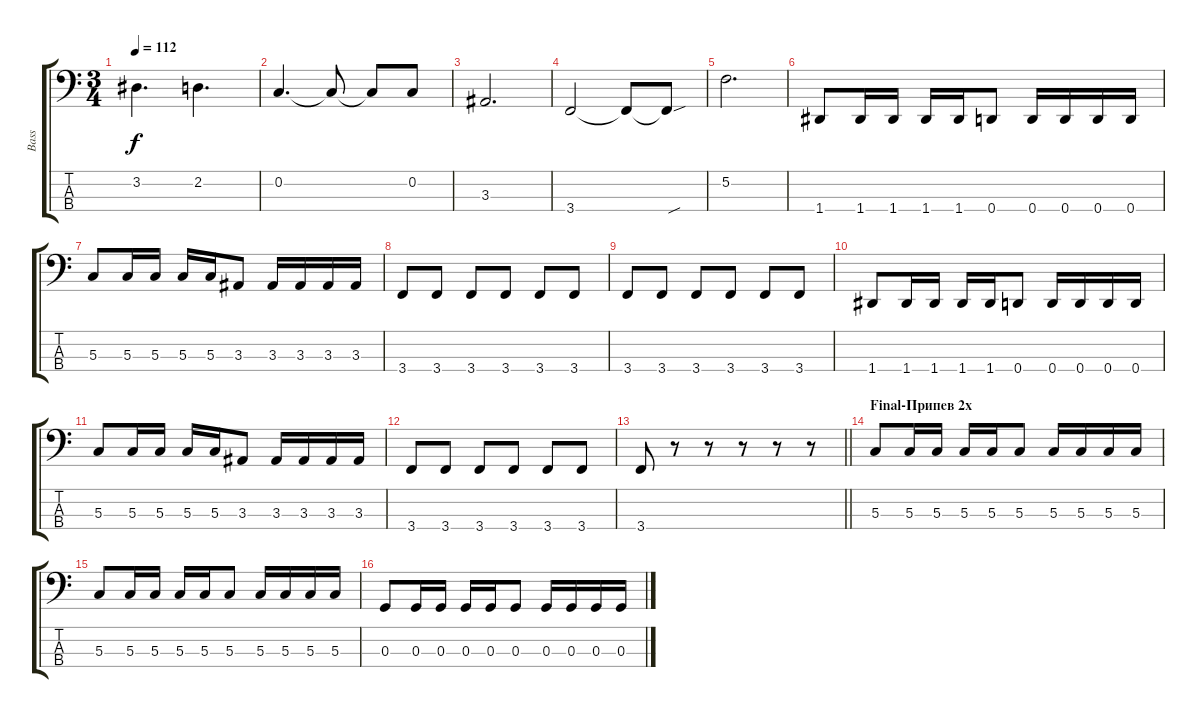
\track ("Bass" "Bass") {instrument electricbassfinger}
\staff {score tabs}
\tuning (F2 C2 G1 D1) {hide}
\ts (3 4)
\tempo 112
\clef f4
\ks c
3.2.4{d dy f} 2.2.4{d} |
0.2.4{d} 0.2{t}.8 0.2{t}.8 0.2.8 |
3.3.2{d} |
3.4.2 3.4{t}.8 3.4{sou t}.8 |
5.2.2{d} |
1.4.8 1.4.16 1.4.16 1.4.16 1.4.16 0.4.8 0.4.16 0.4.16 0.4.16 0.4.16 |
5.3.8 5.3.16 5.3.16 5.3.16 5.3.16 3.3.8 3.3.16 3.3.16 3.3.16 3.3.16 |
3.4.8 3.4.8 3.4.8 3.4.8 3.4.8 3.4.8 |
3.4.8 3.4.8 3.4.8 3.4.8 3.4.8 3.4.8 |
1.4.8 1.4.16 1.4.16 1.4.16 1.4.16 0.4.8 0.4.16 0.4.16 0.4.16 0.4.16 |
5.3.8 5.3.16 5.3.16 5.3.16 5.3.16 3.3.8 3.3.16 3.3.16 3.3.16 3.3.16 |
3.4.8 3.4.8 3.4.8 3.4.8 3.4.8 3.4.8 |
\barLineRight lightlight
3.4.8 r.8 r.8 r.8 r.8 r.8 |
\section ("" "Final-Припев 2х")
5.3.8 5.3.16 5.3.16 5.3.16 5.3.16 5.3.8 5.3.16 5.3.16 5.3.16 5.3.16 |
5.3.8 5.3.16 5.3.16 5.3.16 5.3.16 5.3.8 5.3.16 5.3.16 5.3.16 5.3.16 |
0.3.8 0.3.16 0.3.16 0.3.16 0.3.16 0.3.8 0.3.16 0.3.16 0.3.16 0.3.16
